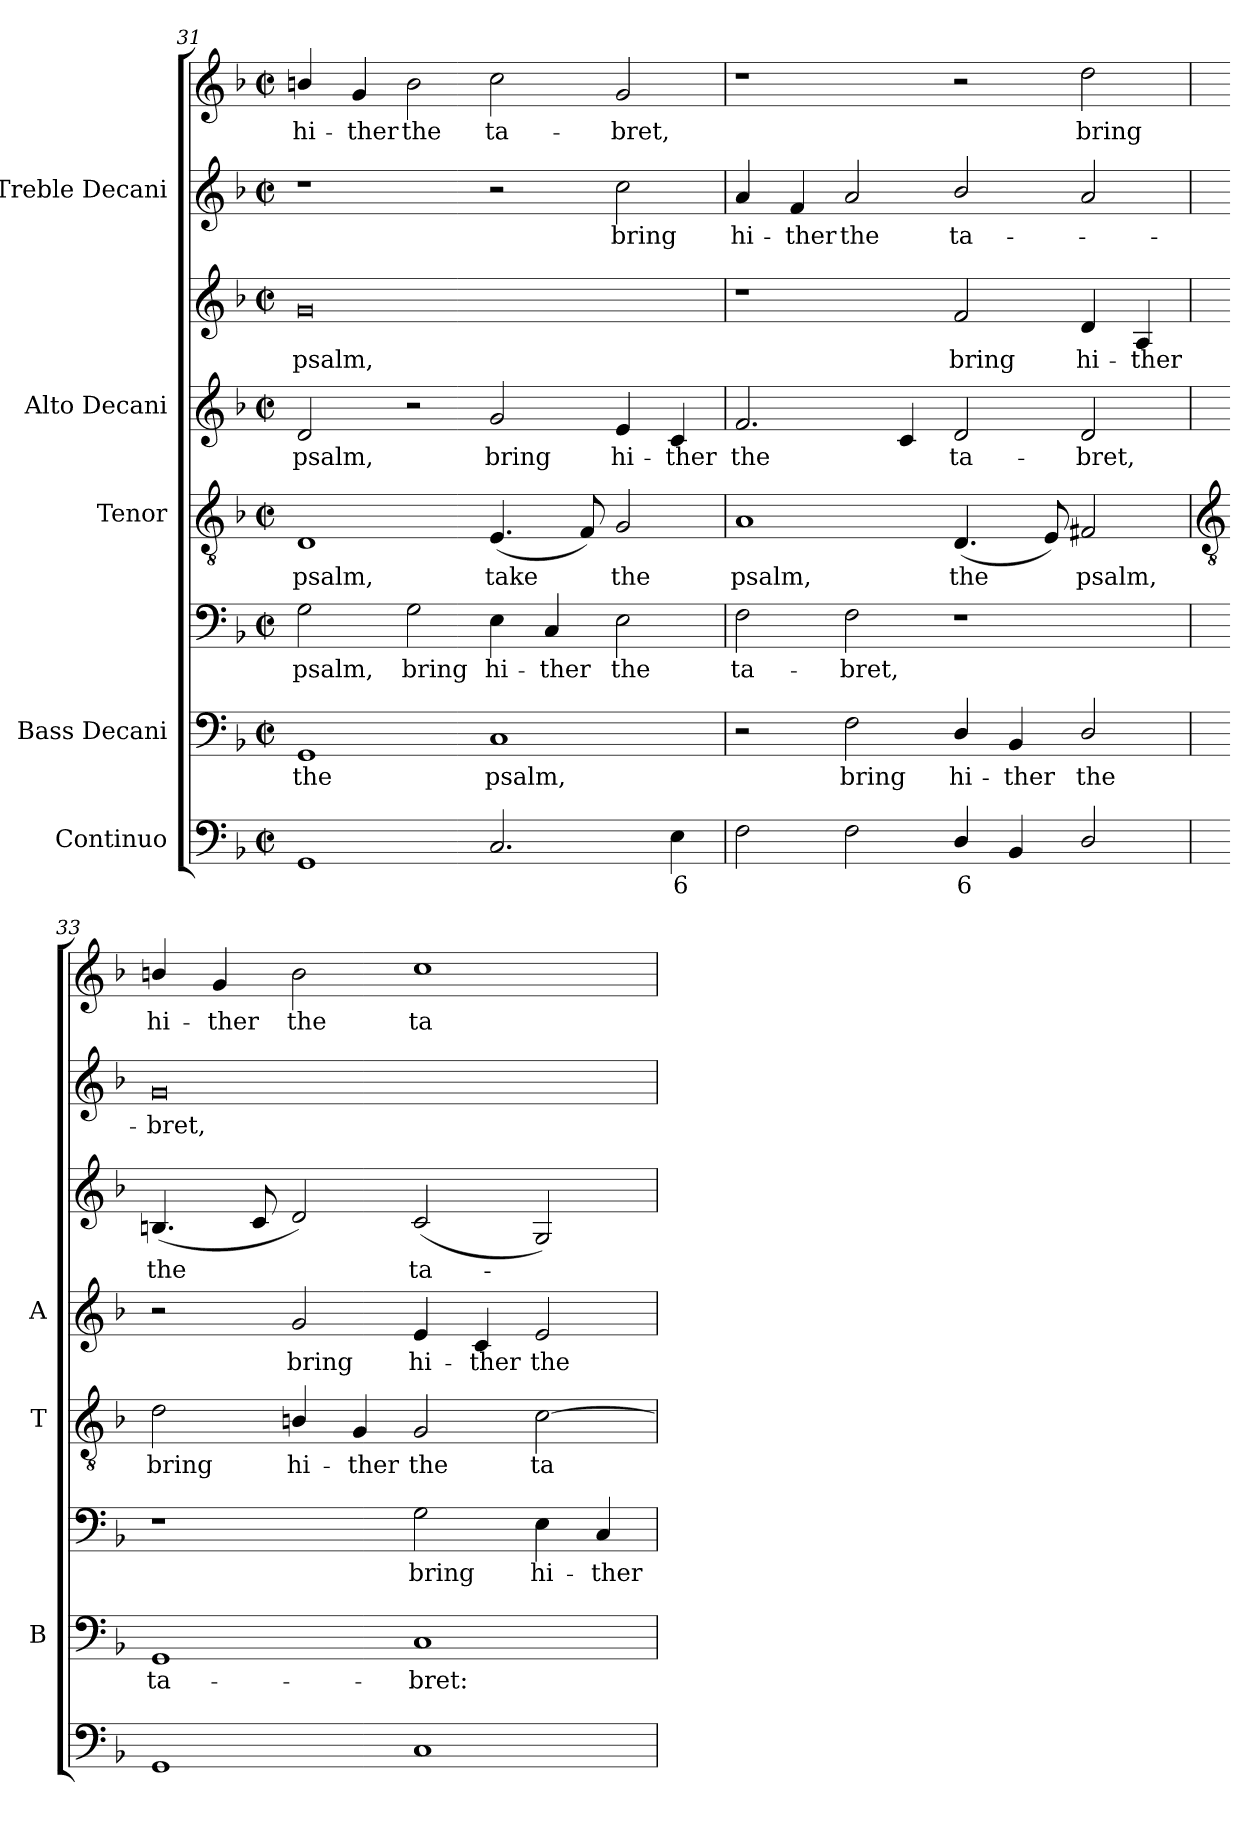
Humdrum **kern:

**kern	**text	**kern	**text	**kern	**text	**kern	**text	**kern	**text	**kern	**text	**kern	**text	**kern	**text
*part5	*part5	*part4	*part4	*part4	*part4	*part3	*part3	*part2	*part2	*part2	*part2	*part1	*part1	*part1	*part1
*staff8	*staff8	*staff7	*staff7	*staff6	*staff6	*staff5	*staff5	*staff4	*staff4	*staff3	*staff3	*staff2	*staff2	*staff1	*staff1
*I"Continuo	*	*I"Bass Decani	*	*	*	*I"Tenor	*	*I"Alto Decani	*	*	*	*I"Treble Decani	*	*	*
*	*	*I'B	*	*	*	*I'T	*	*I'A	*	*	*	*	*	*	*
*clefF4	*	*clefF4	*	*clefF4	*	*clefGv2	*	*clefG2	*	*clefG2	*	*clefG2	*	*clefG2	*
*k[b-]	*	*k[b-]	*	*k[b-]	*	*k[b-]	*	*k[b-]	*	*k[b-]	*	*k[b-]	*	*k[b-]	*
*F:	*	*F:	*	*F:	*	*F:	*	*F:	*	*F:	*	*F:	*	*F:	*
*M4/2	*	*M4/2	*	*M4/2	*	*M4/2	*	*M4/2	*	*M4/2	*	*M4/2	*	*M4/2	*
*met(c|)	*	*met(c|)	*	*met(c|)	*	*met(c|)	*	*met(c|)	*	*met(c|)	*	*met(c|)	*	*met(c|)	*
=31	=31	=31	=31	=31	=31	=31	=31	=31	=31	=31	=31	=31	=31	=31	=31
!	!	!	!LO:LY:b	!	!LO:LY:b	!	!LO:LY:b	!	!LO:LY:b	!	!LO:LY:b	!	!	!	!LO:LY:b
1GG	.	1GG	the	2G	psalm,	1D	psalm,	2d	psalm,	0g	psalm,	1r	.	4bn/	hi-
!	!	!	!	!	!	!	!	!	!	!	!	!	!	!	!LO:LY:b
.	.	.	.	.	.	.	.	.	.	.	.	.	.	4g	-ther
!	!	!	!	!	!LO:LY:b	!	!	!	!	!	!	!	!	!	!LO:LY:b
.	.	.	.	2G	bring	.	.	2r	.	.	.	.	.	2b	the
!	!	!	!LO:LY:b	!	!LO:LY:b	!	!LO:LY:b	!	!LO:LY:b	!	!	!	!	!	!LO:LY:b
2.C	.	1C	psalm,	4E	hi-	(<4.E	take	2g	bring	.	.	2r	.	2cc	ta-
!	!	!	!	!	!LO:LY:b	!	!	!	!	!	!	!	!	!	!
.	.	.	.	4C	-ther	.	.	.	.	.	.	.	.	.	.
.	.	.	.	.	.	8F)	.	.	.	.	.	.	.	.	.
!	!	!	!	!	!LO:LY:b	!	!LO:LY:b	!	!LO:LY:b	!	!	!	!LO:LY:b	!	!LO:LY:b
.	.	.	.	2E	the	2G	the	4e	hi-	.	.	2cc	bring	2g	-bret,
!	!LO:LY:b	!	!	!	!	!	!	!	!LO:LY:b	!	!	!	!	!	!
4E	6	.	.	.	.	.	.	4c	-ther	.	.	.	.	.	.
=32	=32	=32	=32	=32	=32	=32	=32	=32	=32	=32	=32	=32	=32	=32	=32
!	!	!	!	!	!LO:LY:b	!	!LO:LY:b	!	!LO:LY:b	!	!	!	!LO:LY:b	!	!
2F	.	2r	.	2F	ta-	1A	psalm,	2.f	the	1r	.	4a	hi-	1r	.
!	!	!	!	!	!	!	!	!	!	!	!	!	!LO:LY:b	!	!
.	.	.	.	.	.	.	.	.	.	.	.	4f	-ther	.	.
!	!	!	!LO:LY:b	!	!LO:LY:b	!	!	!	!	!	!	!	!LO:LY:b	!	!
2F	.	2F	bring	2F	-bret,	.	.	.	.	.	.	2a	the	.	.
.	.	.	.	.	.	.	.	4c	.	.	.	.	.	.	.
!	!LO:LY:b	!	!LO:LY:b	!	!	!	!LO:LY:b	!	!LO:LY:b	!	!LO:LY:b	!	!LO:LY:b	!	!
4D/	6	4D/	hi-	1r	.	(<4.D	the	2d	ta-	2f	bring	2b-/	ta-	2r	.
!	!	!	!LO:LY:b	!	!	!	!	!	!	!	!	!	!	!	!
4BB-	.	4BB-	-ther	.	.	.	.	.	.	.	.	.	.	.	.
.	.	.	.	.	.	8E)	.	.	.	.	.	.	.	.	.
!	!	!	!LO:LY:b	!	!	!	!LO:LY:b	!	!LO:LY:b	!	!LO:LY:b	!	!	!	!LO:LY:b
2D/	.	2D/	the	.	.	2F#X	psalm,	2d	-bret,	4d	hi-	2a	.	2dd	bring
!	!	!	!	!	!	!	!	!	!	!	!LO:LY:b	!	!	!	!
.	.	.	.	.	.	.	.	.	.	4A	-ther	.	.	.	.
!!LO:LB:g=z
=33	=33	=33	=33	=33	=33	=33	=33	=33	=33	=33	=33	=33	=33	=33	=33
*	*	*	*	*	*	*clefGv2	*	*	*	*	*	*	*	*	*
!	!	!	!LO:LY:b	!	!	!	!LO:LY:b	!	!	!	!LO:LY:b	!	!LO:LY:b	!	!LO:LY:b
1GG	.	1GG	ta-	1r	.	2d	bring	2r	.	(<4.Bn	the	0g	-bret,	4bn/	hi-
!	!	!	!	!	!	!	!	!	!	!	!	!	!	!	!LO:LY:b
.	.	.	.	.	.	.	.	.	.	.	.	.	.	4g	-ther
.	.	.	.	.	.	.	.	.	.	8c	.	.	.	.	.
!	!	!	!	!	!	!	!LO:LY:b	!	!LO:LY:b	!	!	!	!	!	!LO:LY:b
.	.	.	.	.	.	4Bn/	hi-	2g	bring	2d)	.	.	.	2b	the
!	!	!	!	!	!	!	!LO:LY:b	!	!	!	!	!	!	!	!
.	.	.	.	.	.	4G	-ther	.	.	.	.	.	.	.	.
!	!	!	!LO:LY:b	!	!LO:LY:b	!	!LO:LY:b	!	!LO:LY:b	!	!LO:LY:b	!	!	!	!LO:LY:b
1C	.	1C	-bret:	2G	bring	2G	the	4e	hi-	(<2c	ta-	.	.	1cc	ta-
!	!	!	!	!	!	!	!	!	!LO:LY:b	!	!	!	!	!	!
.	.	.	.	.	.	.	.	4c	-ther	.	.	.	.	.	.
!	!	!	!	!	!LO:LY:b	!	!LO:LY:b	!	!LO:LY:b	!	!	!	!	!	!
.	.	.	.	4E	hi-	[2c	ta-	2e	the	2G)	.	.	.	.	.
!	!	!	!	!	!LO:LY:b	!	!	!	!	!	!	!	!	!	!
.	.	.	.	4C	-ther	.	.	.	.	.	.	.	.	.	.
=	=	=	=	=	=	=	=	=	=	=	=	=	=	=	=
*-	*-	*-	*-	*-	*-	*-	*-	*-	*-	*-	*-	*-	*-	*-	*-
